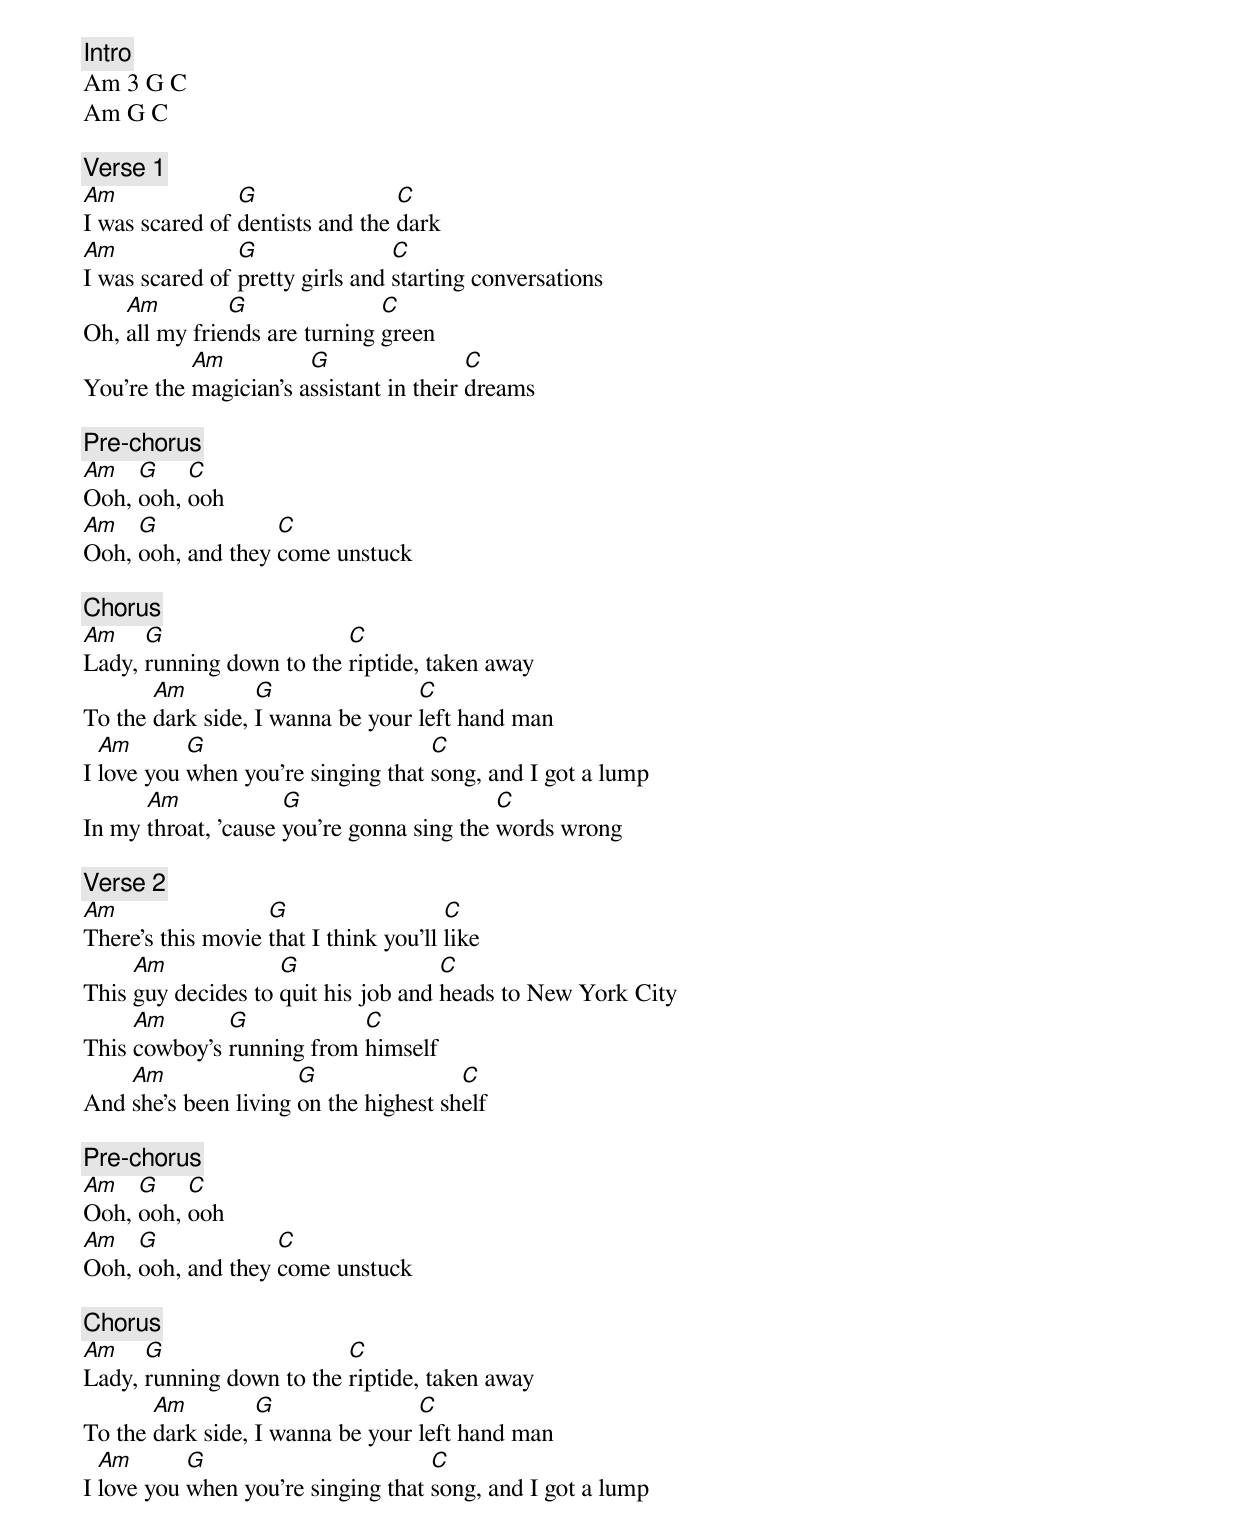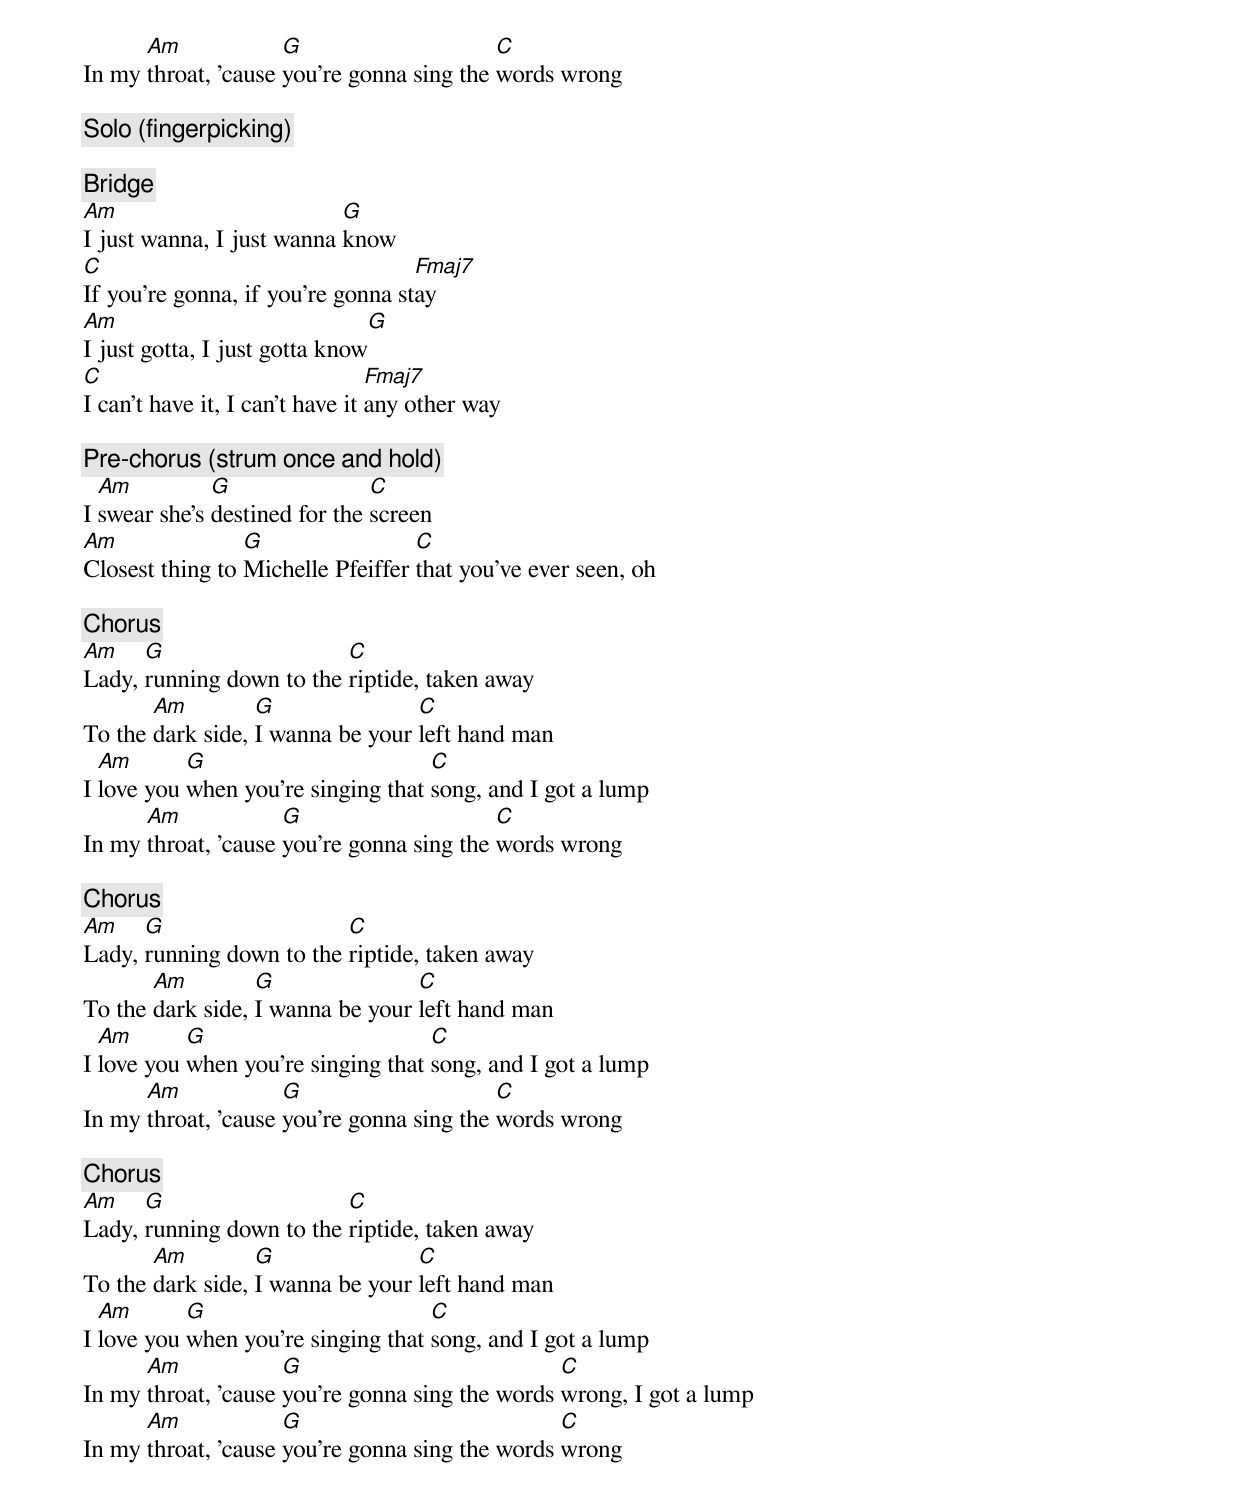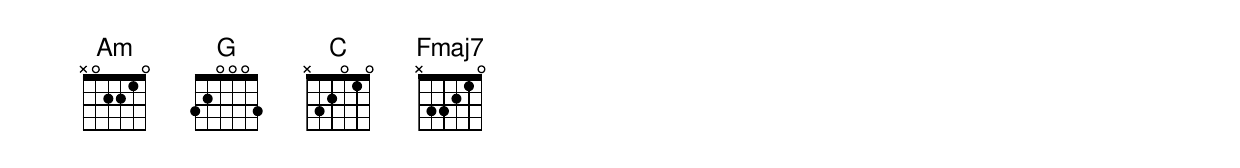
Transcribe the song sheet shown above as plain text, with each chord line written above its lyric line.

[Intro]
Am 3 G C
Am G C

[Verse 1]
Am              G                C
I was scared of dentists and the dark
Am              G                C
I was scared of pretty girls and starting conversations
    Am         G               C
Oh, all my friends are turning green
           Am          G                 C
You're the magician's assistant in their dreams

[Pre-chorus]
Am   G    C
Ooh, ooh, ooh
Am   G             C
Ooh, ooh, and they come unstuck

[Chorus]
Am    G                   C
Lady, running down to the riptide, taken away
       Am         G               C
To the dark side, I wanna be your left hand man
  Am       G                        C
I love you when you're singing that song, and I got a lump
      Am             G                     C
In my throat, 'cause you're gonna sing the words wrong

[Verse 2]
Am                 G                   C
There's this movie that I think you'll like
     Am             G                C
This guy decides to quit his job and heads to New York City
     Am       G            C
This cowboy's running from himself
    Am                G                C
And she's been living on the highest shelf

[Pre-chorus]
Am   G    C
Ooh, ooh, ooh
Am   G             C
Ooh, ooh, and they come unstuck

[Chorus]
Am    G                   C
Lady, running down to the riptide, taken away
       Am         G               C
To the dark side, I wanna be your left hand man
  Am       G                        C
I love you when you're singing that song, and I got a lump
      Am             G                     C
In my throat, 'cause you're gonna sing the words wrong

[Solo] (fingerpicking)

[Bridge]
Am                         G
I just wanna, I just wanna know
C                                  Fmaj7
If you're gonna, if you're gonna stay
Am                             G
I just gotta, I just gotta know
C                                Fmaj7
I can't have it, I can't have it any other way

[Pre-chorus] (strum once and hold)
  Am          G                C
I swear she's destined for the screen
Am               G                 C
Closest thing to Michelle Pfeiffer that you've ever seen, oh

[Chorus]
Am    G                   C
Lady, running down to the riptide, taken away
       Am         G               C
To the dark side, I wanna be your left hand man
  Am       G                        C
I love you when you're singing that song, and I got a lump
      Am             G                     C
In my throat, 'cause you're gonna sing the words wrong

[Chorus]
Am    G                   C
Lady, running down to the riptide, taken away
       Am         G               C
To the dark side, I wanna be your left hand man
  Am       G                        C
I love you when you're singing that song, and I got a lump
      Am             G                     C
In my throat, 'cause you're gonna sing the words wrong

[Chorus]
Am    G                   C
Lady, running down to the riptide, taken away
       Am         G               C
To the dark side, I wanna be your left hand man
  Am       G                        C
I love you when you're singing that song, and I got a lump
      Am             G                           C
In my throat, 'cause you're gonna sing the words wrong, I got a lump
      Am             G                           C
In my throat, 'cause you're gonna sing the words wrong
